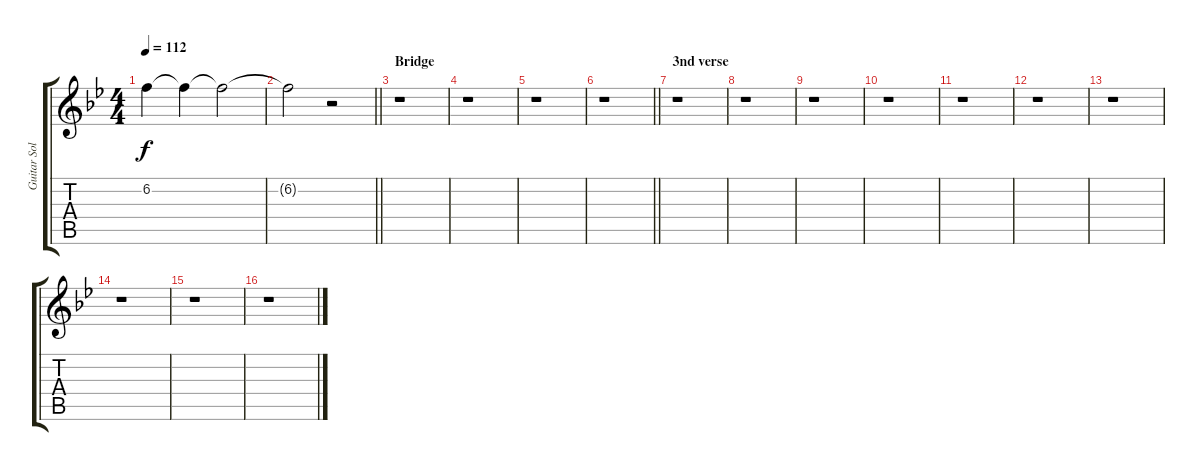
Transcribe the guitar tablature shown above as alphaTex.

\track ("Guitar Solo (Overdub)" "Guitar Sol") {mute instrument overdrivenguitar}
\staff {score tabs}
\tuning (E4 B3 G3 D3 A2 E2) {hide}
\ts (4 4)
\tempo 112
\clef g2
\ks bb
6.2{t}.4{dy f} 6.2{t}.4 6.2{t}.2 |
\barLineRight lightlight
6.2{t}.2 r.2 |
\section ("" "Bridge")
r.1 |
r.1 |
r.1 |
\barLineRight lightlight
r.1 |
\section ("" "3nd verse")
r.1 |
r.1 |
r.1 |
r.1 |
r.1 |
r.1 |
r.1 |
r.1 |
r.1 |
r.1
